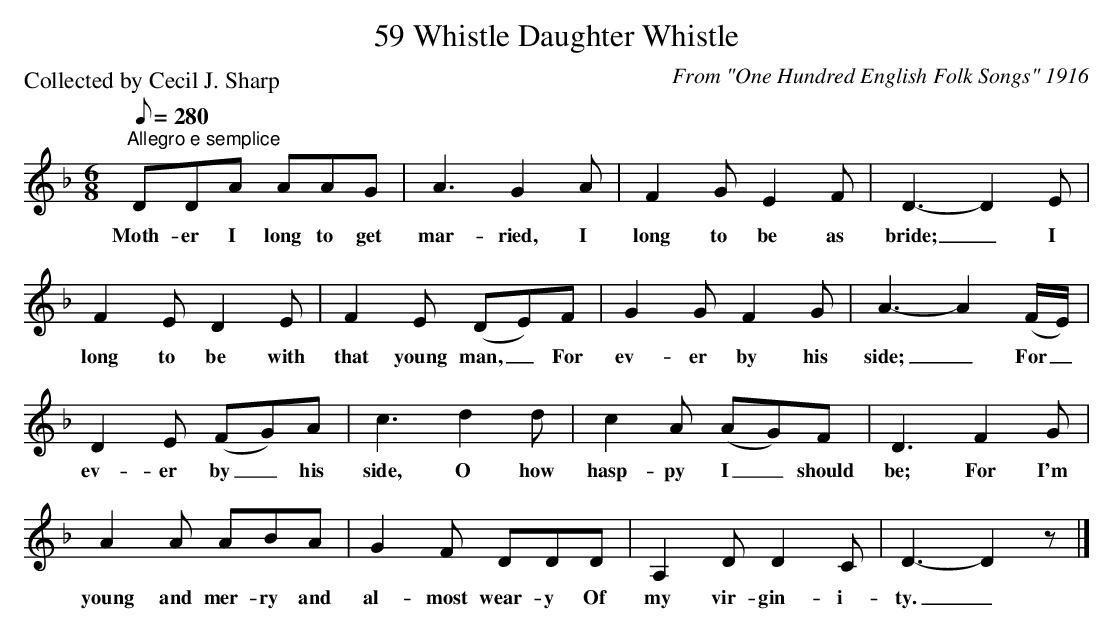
X:1
T:59 Whistle Daughter Whistle
C:From "One Hundred English Folk Songs" 1916
P:Collected by Cecil J. Sharp
Q:1/8=280
L:1/8
M:6/8
K:Daeo
"^Allegro e semplice" DDA AAG | A3 G2 A | F2 G E2 F | D3- D2 E |$ F2 E D2 E | F2 E (DE)F |
w: Moth- er I long to get|mar- ried, I|long to be as|bride; _ I|long to be with|that young man, _ For|
G2 G F2 G | A3- A2 (F/E/) |$ D2 E (FG)A | c3 d2 d | c2 A (AG)F | D3 F2 G |$ A2 A ABA | G2 F DDD |
w: ev- er by his|side; _ For _|ev- er by _ his|side, O how|hasp- py I _ should|be; For I'm|young and mer- ry and|al- most wear- y Of|
A,2 D D2 C | D3- D2 z |]
w: my vir- gin- i-|ty. _|
